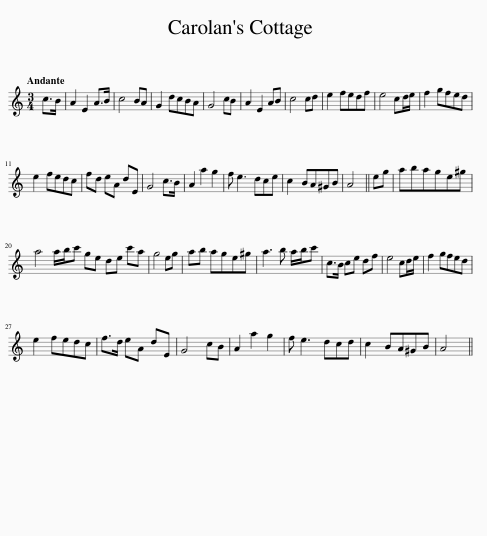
X:1
L:1/8
Q:1/4=88
M:3/4
I:linebreak $
K:C
V:1 treble
V:1
 c>B | A2 E2 A>B | c4 BA | G2 dcBA | G4 cB | %5
 A2 E2 AB | c4 cd | e2 fedf | e4 cd/e/ | f2 gfed |$ %10
 e2 fedc | fd eA dE | G4 c>B | A2 a2 g2 | f e3 dce | %15
 c2 BA^GB | A4 || eg | abage^g |$ a4 a/b/c' ge de c'a | %20
 g4 eg | ab age^g | a3 b a/b/c' | c>B ce df | e4 cd/e/ | %25
 f2 gfed |$ e2 fedc | f>d eA dE | G4 cB | A2 a2 g2 | %30
 f e3 dcd | c2 BA^GB | A4 || %33
